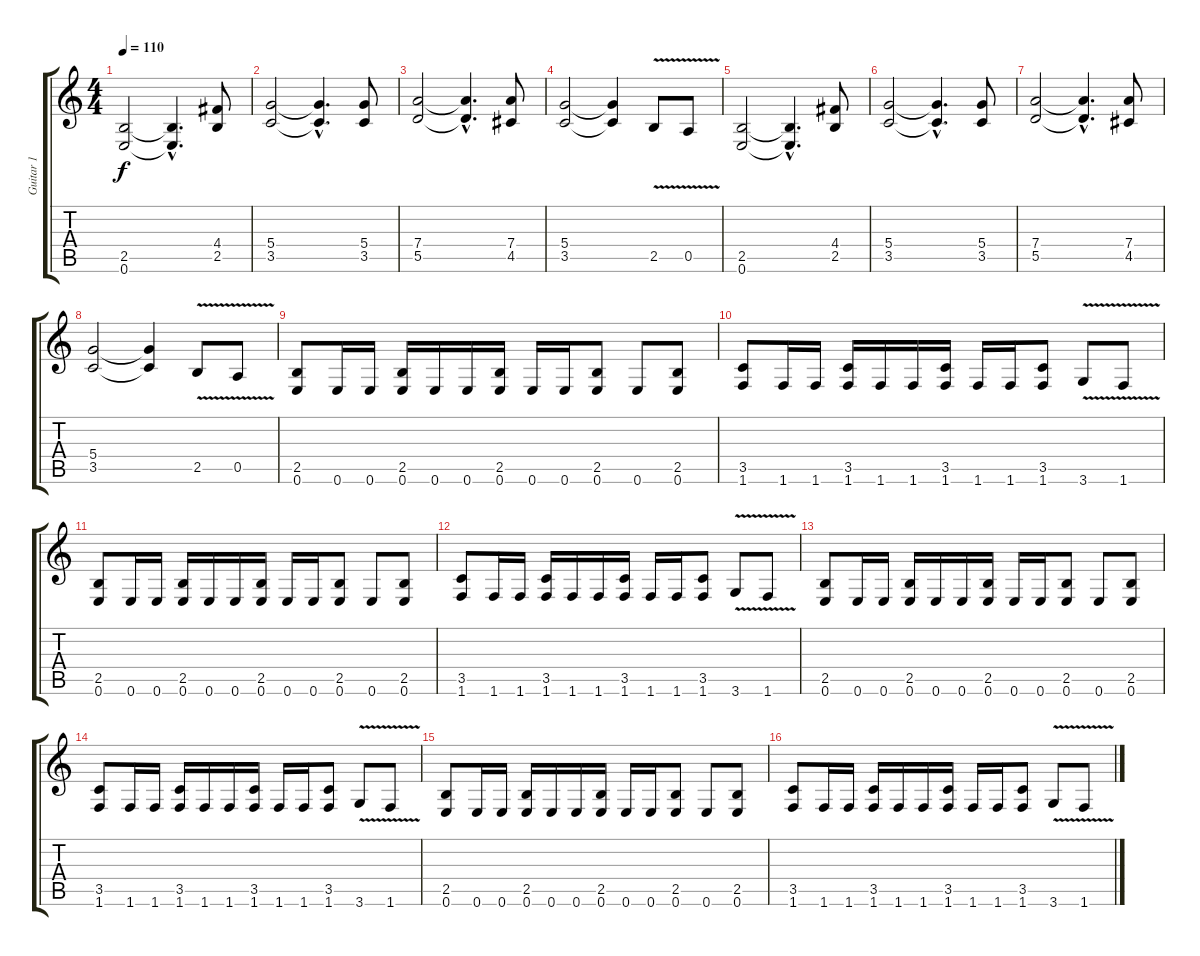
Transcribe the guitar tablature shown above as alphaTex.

\track ("Guitar 1" "Guitar 1") {instrument overdrivenguitar}
\staff {score tabs}
\tuning (E4 B3 G3 D3 A2 E2) {hide}
\ts (4 4)
\tempo 110
\clef g2
\ks c
(2.5 0.6).2{dy f} (2.5{hac t} 0.6{hac t}).4{d} (4.4 2.5).8 |
(5.4 3.5).2 (5.4{hac t} 3.5{hac t}).4{d} (5.4 3.5).8 |
(7.4 5.5).2 (7.4{hac t} 5.5{hac t}).4{d} (7.4 4.5).8 |
(5.4 3.5).2 (5.4{t} 3.5{t}).4 2.5{v}.8 0.5{v}.8 |
(2.5 0.6).2 (2.5{hac t} 0.6{hac t}).4{d} (4.4 2.5).8 |
(5.4 3.5).2 (5.4{hac t} 3.5{hac t}).4{d} (5.4 3.5).8 |
(7.4 5.5).2 (7.4{hac t} 5.5{hac t}).4{d} (7.4 4.5).8 |
(5.4 3.5).2 (5.4{t} 3.5{t}).4 2.5{v}.8 0.5{v}.8 |
(2.5 0.6).8 0.6.16 0.6.16 (2.5 0.6).16 0.6.16 0.6.16 (2.5 0.6).16 0.6.16 0.6.16 (2.5 0.6).8 0.6.8 (2.5 0.6).8 |
(3.5 1.6).8 1.6.16 1.6.16 (3.5 1.6).16 1.6.16 1.6.16 (3.5 1.6).16 1.6.16 1.6.16 (3.5 1.6).8 3.6{v}.8 1.6{v}.8 |
(2.5 0.6).8 0.6.16 0.6.16 (2.5 0.6).16 0.6.16 0.6.16 (2.5 0.6).16 0.6.16 0.6.16 (2.5 0.6).8 0.6.8 (2.5 0.6).8 |
(3.5 1.6).8 1.6.16 1.6.16 (3.5 1.6).16 1.6.16 1.6.16 (3.5 1.6).16 1.6.16 1.6.16 (3.5 1.6).8 3.6{v}.8 1.6{v}.8 |
(2.5 0.6).8 0.6.16 0.6.16 (2.5 0.6).16 0.6.16 0.6.16 (2.5 0.6).16 0.6.16 0.6.16 (2.5 0.6).8 0.6.8 (2.5 0.6).8 |
(3.5 1.6).8 1.6.16 1.6.16 (3.5 1.6).16 1.6.16 1.6.16 (3.5 1.6).16 1.6.16 1.6.16 (3.5 1.6).8 3.6{v}.8 1.6{v}.8 |
(2.5 0.6).8 0.6.16 0.6.16 (2.5 0.6).16 0.6.16 0.6.16 (2.5 0.6).16 0.6.16 0.6.16 (2.5 0.6).8 0.6.8 (2.5 0.6).8 |
(3.5 1.6).8 1.6.16 1.6.16 (3.5 1.6).16 1.6.16 1.6.16 (3.5 1.6).16 1.6.16 1.6.16 (3.5 1.6).8 3.6{v}.8 1.6{v}.8
